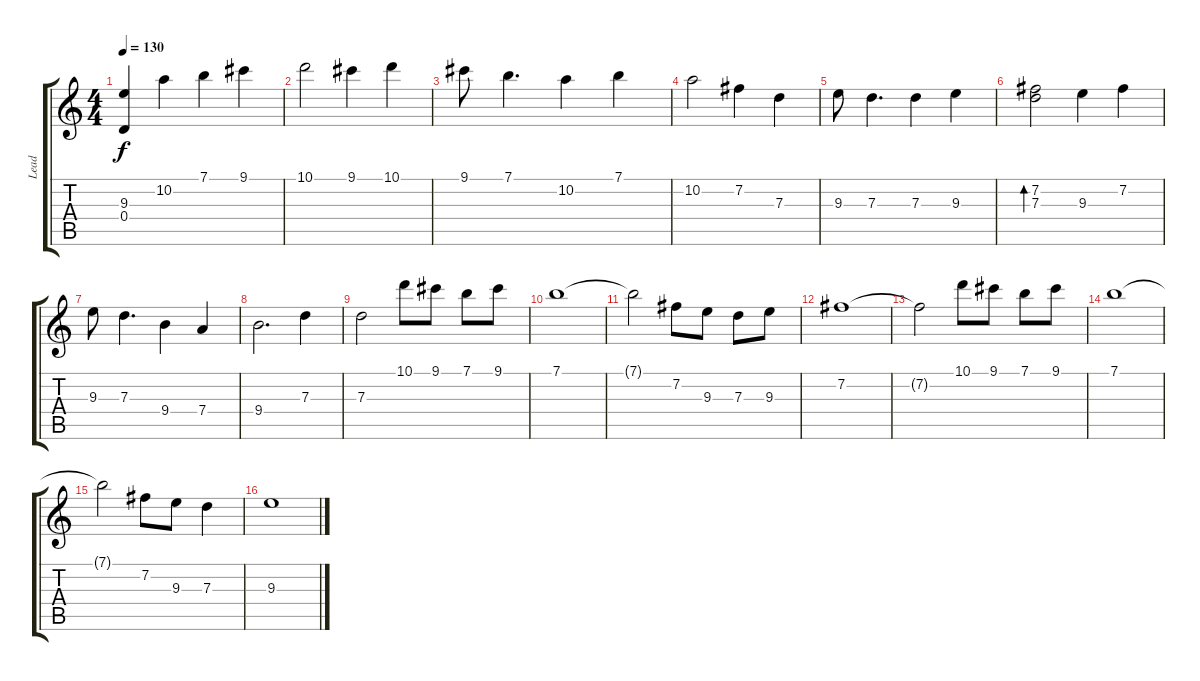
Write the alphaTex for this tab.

\track ("Lead" "Lead") {instrument electricguitarjazz}
\staff {score tabs}
\tuning (E4 B3 G3 D3 A2 E2) {hide}
\ts (4 4)
\tempo 130
\clef g2
\ks c
(9.3{t} 0.4).4{dy f} 10.2.4 7.1.4 9.1.4 |
10.1.2 9.1.4 10.1.4 |
9.1.8 7.1.4{d} 10.2.4 7.1.4 |
10.2.2 7.2.4 7.3.4 |
9.3.8 7.3.4{d} 7.3.4 9.3.4 |
(7.2 7.3).2{bd 480} 9.3.4 7.2.4 |
9.3.8 7.3.4{d} 9.4.4 7.4.4 |
9.4.2{d} 7.3.4 |
7.3.2 10.1.8 9.1.8 7.1.8 9.1.8 |
7.1.1 |
7.1{t}.2 7.2.8 9.3.8 7.3.8 9.3.8 |
7.2.1 |
7.2{t}.2 10.1.8 9.1.8 7.1.8 9.1.8 |
7.1.1 |
7.1{t}.2 7.2.8 9.3.8 7.3.4 |
9.3.1
